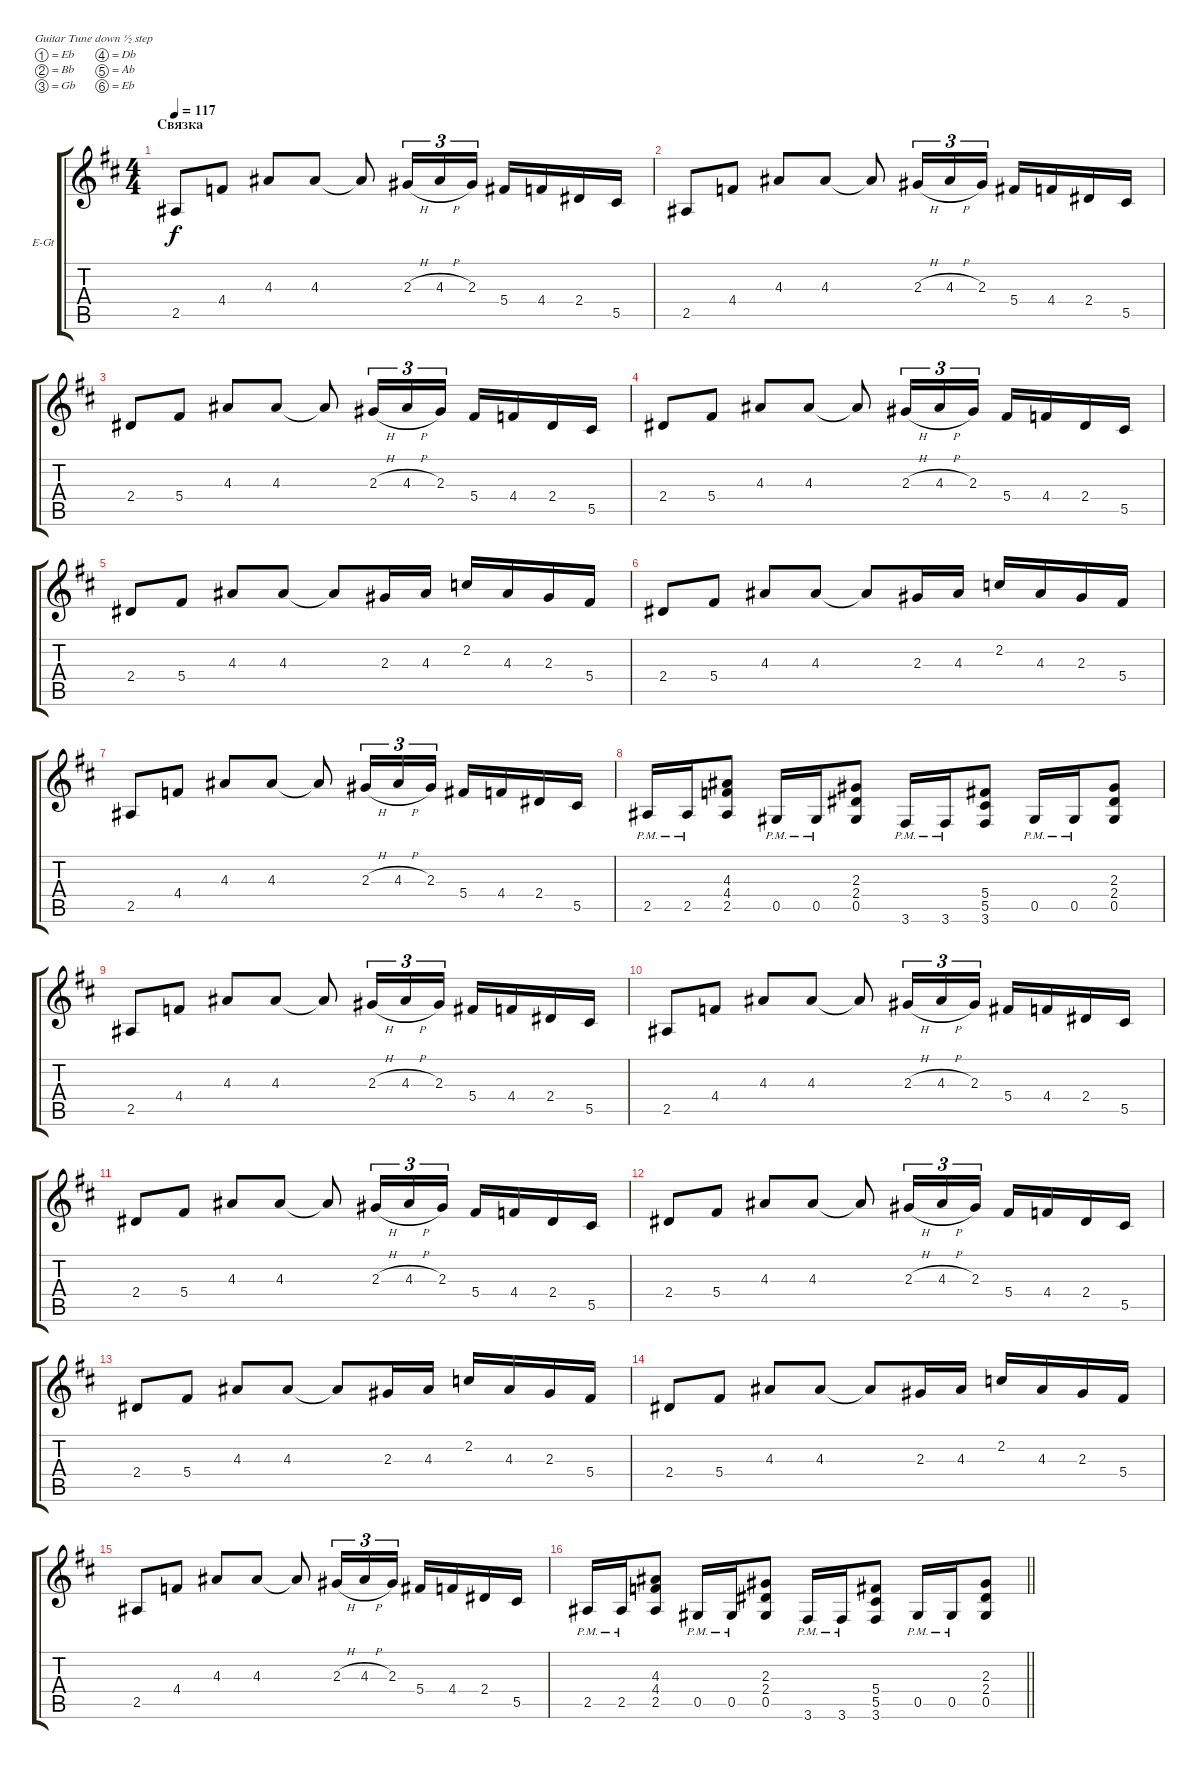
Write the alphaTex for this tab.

\bracketExtendMode groupsimilarinstruments
\firstSystemTrackNameOrientation horizontal
\otherSystemsTrackNameOrientation horizontal
\track ("Гитара 2" "E-Gt") {instrument distortionguitar}
\staff {score tabs}
\tuning (Eb4 Bb3 Gb3 Db3 Ab2 Eb2)
\ts (4 4)
\section ("" "Связка")
\tempo 117
\clef g2
\ks d
2.5.8{dy f} 4.4.8 4.3.8 4.3.8 4.3{t}.8 2.3{h}.16{tu (3 2)} 4.3{h}.16{tu (3 2)} 2.3.16{tu (3 2)} 5.4.16 4.4.16 2.4.16 5.5.16 |
2.5.8 4.4.8 4.3.8 4.3.8 4.3{t}.8 2.3{h}.16{tu (3 2)} 4.3{h}.16{tu (3 2)} 2.3.16{tu (3 2)} 5.4.16 4.4.16 2.4.16 5.5.16 |
2.4.8 5.4.8 4.3.8 4.3.8 4.3{t}.8 2.3{h}.16{tu (3 2)} 4.3{h}.16{tu (3 2)} 2.3.16{tu (3 2)} 5.4.16 4.4.16 2.4.16 5.5.16 |
2.4.8 5.4.8 4.3.8 4.3.8 4.3{t}.8 2.3{h}.16{tu (3 2)} 4.3{h}.16{tu (3 2)} 2.3.16{tu (3 2)} 5.4.16 4.4.16 2.4.16 5.5.16 |
2.4.8 5.4.8 4.3.8 4.3.8 4.3{t}.8 2.3.16 4.3.16 2.2.16 4.3.16 2.3.16 5.4.16 |
2.4.8 5.4.8 4.3.8 4.3.8 4.3{t}.8 2.3.16 4.3.16 2.2.16 4.3.16 2.3.16 5.4.16 |
2.5.8 4.4.8 4.3.8 4.3.8 4.3{t}.8 2.3{h}.16{tu (3 2)} 4.3{h}.16{tu (3 2)} 2.3.16{tu (3 2)} 5.4.16 4.4.16 2.4.16 5.5.16 |
2.5{pm}.16 2.5{pm}.16 (4.3 4.4 2.5).8 0.5{pm}.16 0.5{pm}.16 (2.3 2.4 0.5).8 3.6{pm}.16 3.6{pm}.16 (5.4 5.5 3.6).8 0.5{pm}.16 0.5{pm}.16 (2.3 2.4 0.5).8 |
2.5.8 4.4.8 4.3.8 4.3.8 4.3{t}.8 2.3{h}.16{tu (3 2)} 4.3{h}.16{tu (3 2)} 2.3.16{tu (3 2)} 5.4.16 4.4.16 2.4.16 5.5.16 |
2.5.8 4.4.8 4.3.8 4.3.8 4.3{t}.8 2.3{h}.16{tu (3 2)} 4.3{h}.16{tu (3 2)} 2.3.16{tu (3 2)} 5.4.16 4.4.16 2.4.16 5.5.16 |
2.4.8 5.4.8 4.3.8 4.3.8 4.3{t}.8 2.3{h}.16{tu (3 2)} 4.3{h}.16{tu (3 2)} 2.3.16{tu (3 2)} 5.4.16 4.4.16 2.4.16 5.5.16 |
2.4.8 5.4.8 4.3.8 4.3.8 4.3{t}.8 2.3{h}.16{tu (3 2)} 4.3{h}.16{tu (3 2)} 2.3.16{tu (3 2)} 5.4.16 4.4.16 2.4.16 5.5.16 |
2.4.8 5.4.8 4.3.8 4.3.8 4.3{t}.8 2.3.16 4.3.16 2.2.16 4.3.16 2.3.16 5.4.16 |
2.4.8 5.4.8 4.3.8 4.3.8 4.3{t}.8 2.3.16 4.3.16 2.2.16 4.3.16 2.3.16 5.4.16 |
2.5.8 4.4.8 4.3.8 4.3.8 4.3{t}.8 2.3{h}.16{tu (3 2)} 4.3{h}.16{tu (3 2)} 2.3.16{tu (3 2)} 5.4.16 4.4.16 2.4.16 5.5.16 |
\barLineRight lightlight
2.5{pm}.16 2.5{pm}.16 (4.3 4.4 2.5).8 0.5{pm}.16 0.5{pm}.16 (2.3 2.4 0.5).8 3.6{pm}.16 3.6{pm}.16 (5.4 5.5 3.6).8 0.5{pm}.16 0.5{pm}.16 (2.3 2.4 0.5).8
